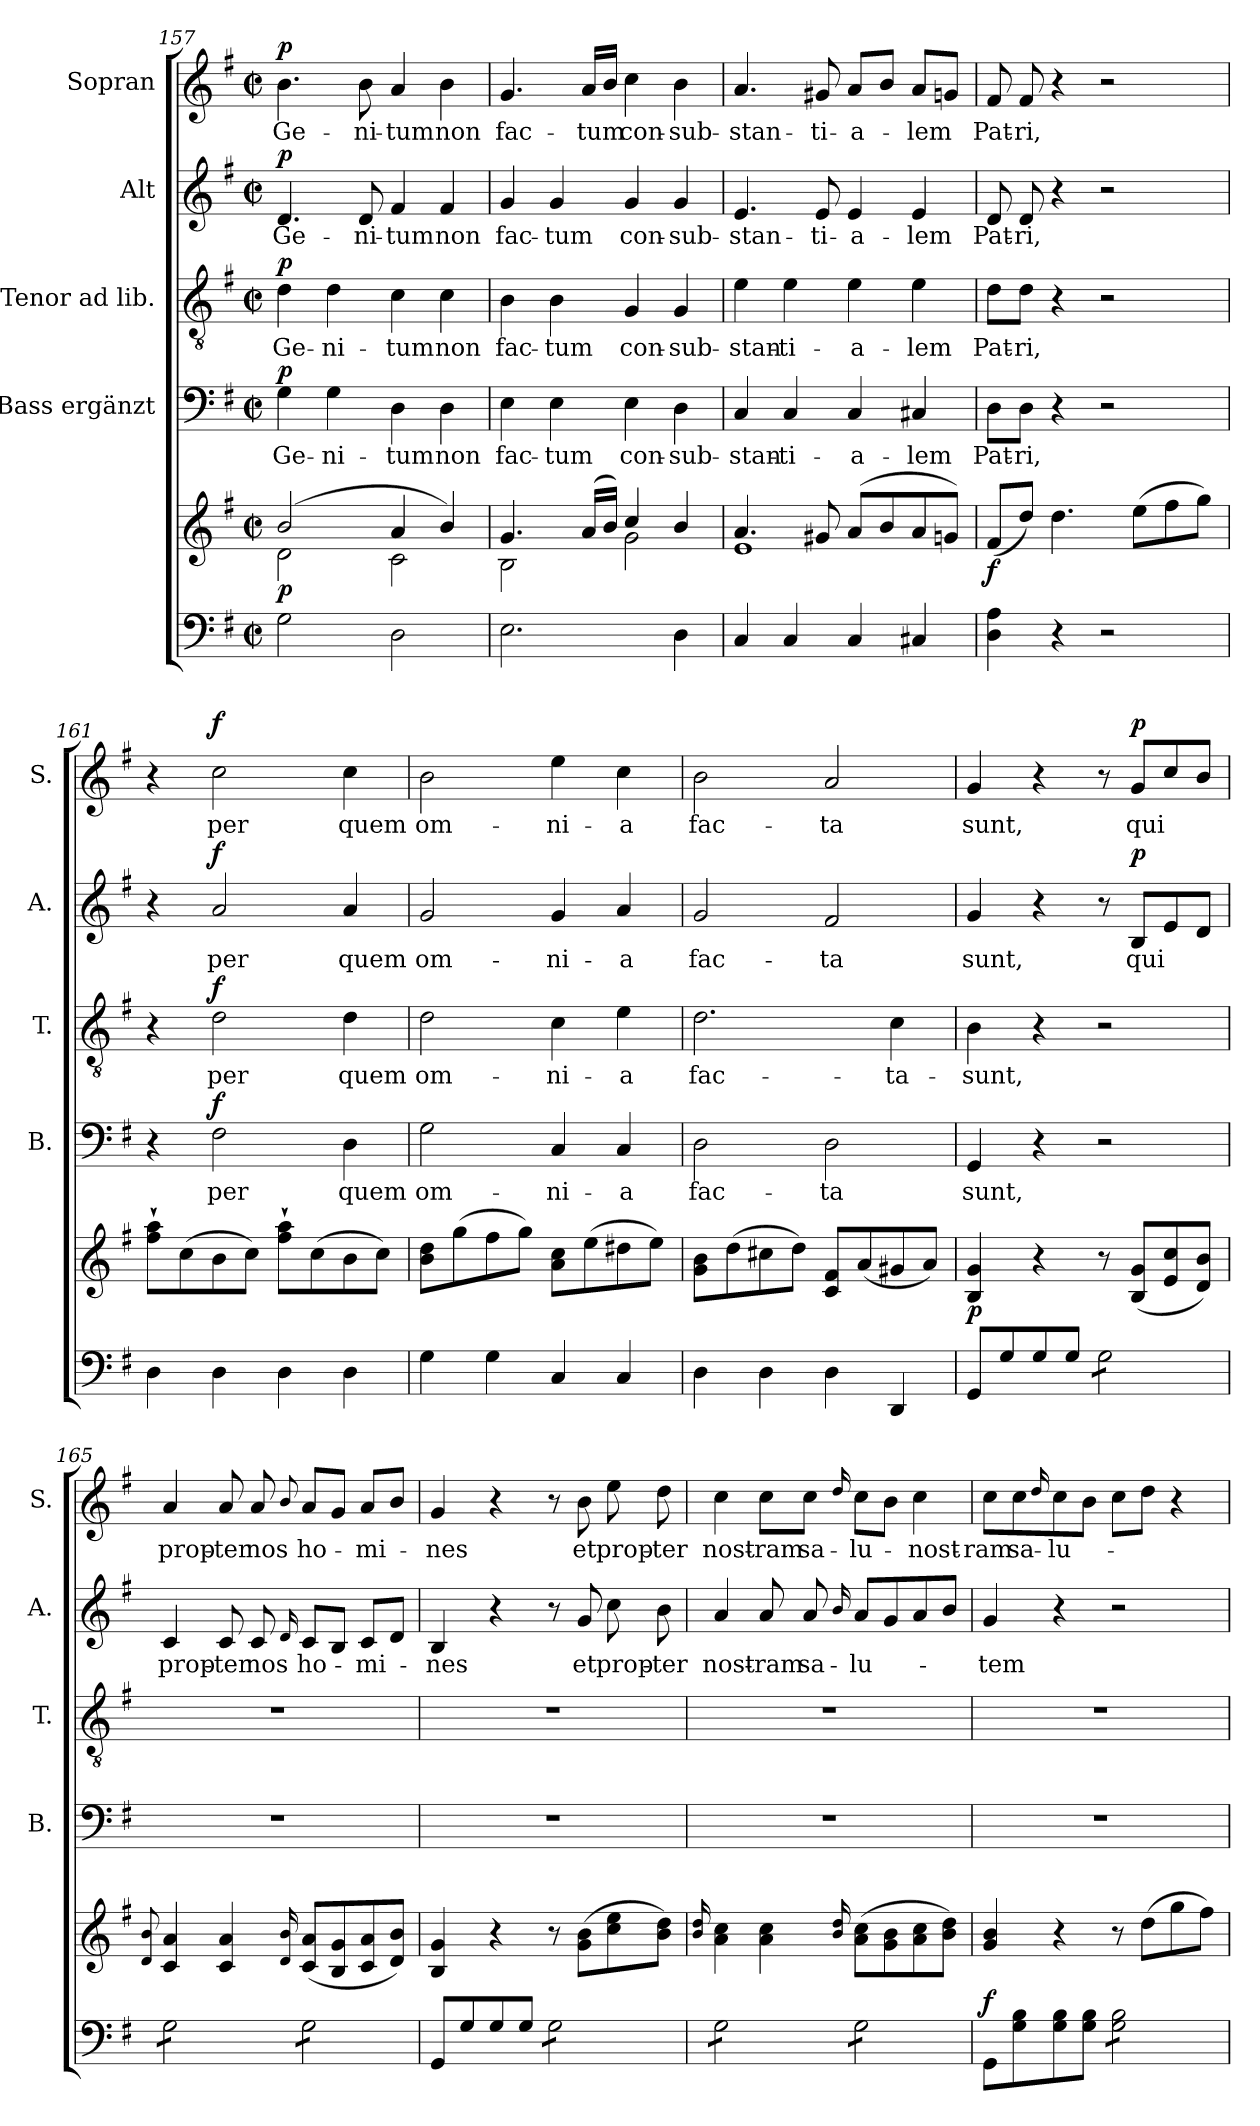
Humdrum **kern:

**kern	**kern	**dynam	**kern	**text	**dynam	**kern	**text	**dynam	**kern	**text	**dynam	**kern	**text	**dynam
*part5	*part5	*part5	*part4	*part4	*part4	*part3	*part3	*part3	*part2	*part2	*part2	*part1	*part1	*part1
*staff6	*staff5	*staff5/6	*staff4	*staff4	*staff4	*staff3	*staff3	*staff3	*staff2	*staff2	*staff2	*staff1	*staff1	*staff1
*	*	*	*I"Bass ergänzt	*	*	*I"Tenor ad lib.	*	*	*I"Alt	*	*	*I"Sopran	*	*
*	*	*	*I'B.	*	*	*I'T.	*	*	*I'A.	*	*	*I'S.	*	*
*clefF4	*clefG2	*	*clefF4	*	*	*clefGv2	*	*	*clefG2	*	*	*clefG2	*	*
*k[f#]	*k[f#]	*	*k[f#]	*	*	*k[f#]	*	*	*k[f#]	*	*	*k[f#]	*	*
*G:	*G:	*	*G:	*	*	*G:	*	*	*G:	*	*	*G:	*	*
*M2/2	*M2/2	*	*M2/2	*	*	*M2/2	*	*	*M2/2	*	*	*M2/2	*	*
*met(c|)	*met(c|)	*	*met(c|)	*	*	*met(c|)	*	*	*met(c|)	*	*	*met(c|)	*	*
=157	=157	=157	=157	=157	=157	=157	=157	=157	=157	=157	=157	=157	=157	=157
*	*^	*	*	*	*	*	*	*	*	*	*	*	*	*
!	!	!	!LO:DY:b	!	!LO:LY:b	!LO:DY:a	!	!LO:LY:b	!LO:DY:a	!	!LO:LY:b	!LO:DY:a	!	!LO:LY:b	!LO:DY:a
2G\	(2b/	2d\	p	4G\	Ge-	p	4d\	Ge-	p	4.d/	Ge-	p	4.b\	Ge-	p
!	!	!	!	!	!LO:LY:b	!	!	!LO:LY:b	!	!	!	!	!	!	!
.	.	.	.	4G\	-ni-	.	4d\	-ni-	.	.	.	.	.	.	.
!	!	!	!	!	!	!	!	!	!	!	!LO:LY:b	!	!	!LO:LY:b	!
.	.	.	.	.	.	.	.	.	.	8d/	-ni-	.	8b\	-ni-	.
!	!	!	!	!	!LO:LY:b	!	!	!LO:LY:b	!	!	!LO:LY:b	!	!	!LO:LY:b	!
2D\	4a/	2c\	.	4D\	-tum	.	4c\	-tum	.	4f#/	-tum	.	4a/	-tum	.
!	!	!	!	!	!LO:LY:b	!	!	!LO:LY:b	!	!	!LO:LY:b	!	!	!LO:LY:b	!
.	4b/)	.	.	4D\	non	.	4c\	non	.	4f#/	non	.	4b\	non	.
=158	=158	=158	=158	=158	=158	=158	=158	=158	=158	=158	=158	=158	=158	=158	=158
!	!	!	!	!	!LO:LY:b	!	!	!LO:LY:b	!	!	!LO:LY:b	!	!	!LO:LY:b	!
2.E\	4.g/	2B\	.	4E\	fac-	.	4B\	fac-	.	4g/	fac-	.	4.g/	fac-	.
!	!	!	!	!	!LO:LY:b	!	!	!LO:LY:b	!	!	!LO:LY:b	!	!	!	!
.	.	.	.	4E\	-tum	.	4B\	-tum	.	4g/	-tum	.	.	.	.
!	!	!	!	!	!	!	!	!	!	!	!	!	!	!LO:LY:b	!
.	(>16a/LL	.	.	.	.	.	.	.	.	.	.	.	16a/LL	-tum	.
.	16b/JJ)	.	.	.	.	.	.	.	.	.	.	.	16b/JJ	.	.
!	!	!	!	!	!LO:LY:b	!	!	!LO:LY:b	!	!	!LO:LY:b	!	!	!LO:LY:b	!
.	4cc/	2g\	.	4E\	con-	.	4G/	con-	.	4g/	con-	.	4cc\	con-	.
!	!	!	!	!	!LO:LY:b	!	!	!LO:LY:b	!	!	!LO:LY:b	!	!	!LO:LY:b	!
4D\	4b/	.	.	4D\	-sub-	.	4G/	-sub-	.	4g/	-sub-	.	4b\	-sub-	.
=159	=159	=159	=159	=159	=159	=159	=159	=159	=159	=159	=159	=159	=159	=159	=159
!	!	!	!	!	!LO:LY:b	!	!	!LO:LY:b	!	!	!LO:LY:b	!	!	!LO:LY:b	!
4C/	4.a/	1e	.	4C/	-stan-	.	4e\	-stan-	.	4.e/	-stan-	.	4.a/	-stan-	.
!	!	!	!	!	!LO:LY:b	!	!	!LO:LY:b	!	!	!	!	!	!	!
4C/	.	.	.	4C/	-ti-	.	4e\	-ti-	.	.	.	.	.	.	.
!	!	!	!	!	!	!	!	!	!	!	!LO:LY:b	!	!	!LO:LY:b	!
.	8g#X/	.	.	.	.	.	.	.	.	8e/	-ti-	.	8g#X/	-ti-	.
!	!	!	!	!	!LO:LY:b	!	!	!LO:LY:b	!	!	!LO:LY:b	!	!	!LO:LY:b	!
4C/	(<8a/L	.	.	4C/	-a-	.	4e\	-a-	.	4e/	-a-	.	8a/L	-a-	.
.	8b/	.	.	.	.	.	.	.	.	.	.	.	8b/J	.	.
!	!	!	!	!	!LO:LY:b	!	!	!LO:LY:b	!	!	!LO:LY:b	!	!	!LO:LY:b	!
4C#X/	8a/	.	.	4C#X/	-lem	.	4e\	-lem	.	4e/	-lem	.	8a/L	-lem	.
.	8gn/J)	.	.	.	.	.	.	.	.	.	.	.	8gn/J	.	.
*	*v	*v	*	*	*	*	*	*	*	*	*	*	*	*	*
!!LO:LB:g=z
=160	=160	=160	=160	=160	=160	=160	=160	=160	=160	=160	=160	=160	=160	=160
!	!	!LO:DY:b	!	!LO:LY:b	!	!	!LO:LY:b	!	!	!LO:LY:b	!	!	!LO:LY:b	!
4D\ 4A\	(<8f#/L	f	8D\L	Pat-	.	8d\L	Pat-	.	8d/	Pat-	.	8f#/	Pat-	.
!	!	!	!	!LO:LY:b	!	!	!LO:LY:b	!	!	!LO:LY:b	!	!	!LO:LY:b	!
.	8dd/J)	.	8D\J	-ri,	.	8d\J	-ri,	.	8d/	-ri,	.	8f#/	-ri,	.
4r	4.dd\	.	4r	.	.	4r	.	.	4r	.	.	4r	.	.
2r	.	.	2r	.	.	2r	.	.	2r	.	.	2r	.	.
.	(>8ee\L	.	.	.	.	.	.	.	.	.	.	.	.	.
.	8ff#\	.	.	.	.	.	.	.	.	.	.	.	.	.
.	8gg\J)	.	.	.	.	.	.	.	.	.	.	.	.	.
=161	=161	=161	=161	=161	=161	=161	=161	=161	=161	=161	=161	=161	=161	=161
4D\	8ff#\`> 8aa\`>L	.	4r	.	.	4r	.	.	4r	.	.	4r	.	.
.	(>8cc\	.	.	.	.	.	.	.	.	.	.	.	.	.
!	!	!	!	!LO:LY:b	!LO:DY:a	!	!LO:LY:b	!LO:DY:a	!	!LO:LY:b	!LO:DY:a	!	!LO:LY:b	!LO:DY:a
4D\	8b\	.	2F#\	per	f	2d\	per	f	2a/	per	f	2cc\	per	f
.	8cc\J)	.	.	.	.	.	.	.	.	.	.	.	.	.
4D\	8ff#\`> 8aa\`>L	.	.	.	.	.	.	.	.	.	.	.	.	.
.	(>8cc\	.	.	.	.	.	.	.	.	.	.	.	.	.
!	!	!	!	!LO:LY:b	!	!	!LO:LY:b	!	!	!LO:LY:b	!	!	!LO:LY:b	!
4D\	8b\	.	4D\	quem	.	4d\	quem	.	4a/	quem	.	4cc\	quem	.
.	8cc\J)	.	.	.	.	.	.	.	.	.	.	.	.	.
=162	=162	=162	=162	=162	=162	=162	=162	=162	=162	=162	=162	=162	=162	=162
!	!	!	!	!LO:LY:b	!	!	!LO:LY:b	!	!	!LO:LY:b	!	!	!LO:LY:b	!
4G\	8b\ 8dd\L	.	2G\	om-	.	2d\	om-	.	2g/	om-	.	2b\	om-	.
.	(>8gg\	.	.	.	.	.	.	.	.	.	.	.	.	.
4G\	8ff#\	.	.	.	.	.	.	.	.	.	.	.	.	.
.	8gg\J)	.	.	.	.	.	.	.	.	.	.	.	.	.
!	!	!	!	!LO:LY:b	!	!	!LO:LY:b	!	!	!LO:LY:b	!	!	!LO:LY:b	!
4C/	8a\ 8cc\L	.	4C/	-ni-	.	4c\	-ni-	.	4g/	-ni-	.	4ee\	-ni-	.
.	(>8ee\	.	.	.	.	.	.	.	.	.	.	.	.	.
!	!	!	!	!LO:LY:b	!	!	!LO:LY:b	!	!	!LO:LY:b	!	!	!LO:LY:b	!
4C/	8dd#X\	.	4C/	-a	.	4e\	-a	.	4a/	-a	.	4cc\	-a	.
.	8ee\J)	.	.	.	.	.	.	.	.	.	.	.	.	.
=163	=163	=163	=163	=163	=163	=163	=163	=163	=163	=163	=163	=163	=163	=163
!	!	!	!	!LO:LY:b	!	!	!LO:LY:b	!	!	!LO:LY:b	!	!	!LO:LY:b	!
4D\	8g\ 8b\L	.	2D\	fac-	.	2.d\	fac-	.	2g/	fac-	.	2b\	fac-	.
.	(>8dd\	.	.	.	.	.	.	.	.	.	.	.	.	.
4D\	8cc#X\	.	.	.	.	.	.	.	.	.	.	.	.	.
.	8dd\J)	.	.	.	.	.	.	.	.	.	.	.	.	.
!	!	!	!	!LO:LY:b	!	!	!	!	!	!LO:LY:b	!	!	!LO:LY:b	!
4D\	8c/ 8f#/L	.	2D\	-ta	.	.	.	.	2f#/	-ta	.	2a/	-ta	.
.	(<8a/	.	.	.	.	.	.	.	.	.	.	.	.	.
!	!	!	!	!	!	!	!LO:LY:b	!	!	!	!	!	!	!
4DD/	8g#X/	.	.	.	.	4c\	-ta-	.	.	.	.	.	.	.
.	8a/J)	.	.	.	.	.	.	.	.	.	.	.	.	.
!!LO:PB:g=z
=164	=164	=164	=164	=164	=164	=164	=164	=164	=164	=164	=164	=164	=164	=164
!	!	!LO:DY:a=2	!	!LO:LY:b	!	!	!LO:LY:b	!	!	!LO:LY:b	!	!	!LO:LY:b	!
8GG/L	4B/ 4g/	p	4GG/	sunt,	.	4B\	-sunt,	.	4g/	sunt,	.	4g/	sunt,	.
8G/	.	.	.	.	.	.	.	.	.	.	.	.	.	.
8G/	4r	.	4r	.	.	4r	.	.	4r	.	.	4r	.	.
8G/J	.	.	.	.	.	.	.	.	.	.	.	.	.	.
*tremolo	*	*	*	*	*	*	*	*	*	*	*	*	*	*
8G\L	8r	.	2r	.	.	2r	.	.	8r	.	.	8r	.	.
!	!	!	!	!	!	!	!	!	!	!LO:LY:b	!LO:DY:a	!	!LO:LY:b	!LO:DY:a
8G\	(<8B/ 8g/L	.	.	.	.	.	.	.	8B/L	qui	p	8g/L	qui	p
8G\	8e/ 8cc/	.	.	.	.	.	.	.	8e/	.	.	8cc/	.	.
8G\J	8d/ 8b/J)	.	.	.	.	.	.	.	8d/J	.	.	8b/J	.	.
=165	=165	=165	=165	=165	=165	=165	=165	=165	=165	=165	=165	=165	=165	=165
.	8qqd/ 8qqb/	.	.	.	.	.	.	.	.	.	.	.	.	.
!	!	!	!	!	!	!	!	!	!	!LO:LY:b	!	!	!LO:LY:b	!
8G\L	4c/ 4a/	.	1r	.	.	1r	.	.	4c/	prop-	.	4a/	prop-	.
8G\	.	.	.	.	.	.	.	.	.	.	.	.	.	.
!	!	!	!	!	!	!	!	!	!	!LO:LY:b	!	!	!LO:LY:b	!
8G\	4c/ 4a/	.	.	.	.	.	.	.	8c/	-ter	.	8a/	-ter	.
!	!	!	!	!	!	!	!	!	!	!LO:LY:b	!	!	!LO:LY:b	!
8G\J	.	.	.	.	.	.	.	.	8c/	nos	.	8a/	nos	.
.	16qqd/ 16qqb/	.	.	.	.	.	.	.	16qqd/	.	.	8qqb/	.	.
!	!	!	!	!	!	!	!	!	!	!LO:LY:b	!	!	!LO:LY:b	!
8G\L	(<8c/ 8a/L	.	.	.	.	.	.	.	8c/L	ho-	.	8a/L	ho-	.
8G\	8B/ 8g/	.	.	.	.	.	.	.	8B/J	.	.	8g/J	.	.
!	!	!	!	!	!	!	!	!	!	!LO:LY:b	!	!	!LO:LY:b	!
8G\	8c/ 8a/	.	.	.	.	.	.	.	8c/L	-mi-	.	8a/L	-mi-	.
8G\J	8d/ 8b/J)	.	.	.	.	.	.	.	8d/J	.	.	8b/J	.	.
*Xtremolo	*	*	*	*	*	*	*	*	*	*	*	*	*	*
=166	=166	=166	=166	=166	=166	=166	=166	=166	=166	=166	=166	=166	=166	=166
!	!	!	!	!	!	!	!	!	!	!LO:LY:b	!	!	!LO:LY:b	!
8GG/L	4B/ 4g/	.	1r	.	.	1r	.	.	4B/	-nes	.	4g/	-nes	.
8G/	.	.	.	.	.	.	.	.	.	.	.	.	.	.
8G/	4r	.	.	.	.	.	.	.	4r	.	.	4r	.	.
8G/J	.	.	.	.	.	.	.	.	.	.	.	.	.	.
*tremolo	*	*	*	*	*	*	*	*	*	*	*	*	*	*
8G\L	8r	.	.	.	.	.	.	.	8r	.	.	8r	.	.
!	!	!	!	!	!	!	!	!	!	!LO:LY:b	!	!	!LO:LY:b	!
8G\	(>8g\ 8b\L	.	.	.	.	.	.	.	8g/	et	.	8b\	et	.
!	!	!	!	!	!	!	!	!	!	!LO:LY:b	!	!	!LO:LY:b	!
8G\	8cc\ 8ee\	.	.	.	.	.	.	.	8cc\	prop-	.	8ee\	prop-	.
!	!	!	!	!	!	!	!	!	!	!LO:LY:b	!	!	!LO:LY:b	!
8G\J	8b\ 8dd\J)	.	.	.	.	.	.	.	8b\	-ter	.	8dd\	-ter	.
=167	=167	=167	=167	=167	=167	=167	=167	=167	=167	=167	=167	=167	=167	=167
.	16qqb/ 16qqdd/	.	.	.	.	.	.	.	.	.	.	.	.	.
!	!	!	!	!	!	!	!	!	!	!LO:LY:b	!	!	!LO:LY:b	!
8G\L	4a\ 4cc\	.	1r	.	.	1r	.	.	4a/	nost-	.	4cc\	nost-	.
8G\	.	.	.	.	.	.	.	.	.	.	.	.	.	.
!	!	!	!	!	!	!	!	!	!	!LO:LY:b	!	!	!LO:LY:b	!
8G\	4a\ 4cc\	.	.	.	.	.	.	.	8a/	-ram	.	8cc\L	-ram	.
!	!	!	!	!	!	!	!	!	!	!LO:LY:b	!	!	!LO:LY:b	!
8G\J	.	.	.	.	.	.	.	.	8a/	sa-	.	8cc\J	sa-	.
.	16qqb/ 16qqdd/	.	.	.	.	.	.	.	16qqb/	.	.	16qqdd/	.	.
!	!	!	!	!	!	!	!	!	!	!LO:LY:b	!	!	!LO:LY:b	!
8G\L	(>8a\ 8cc\L	.	.	.	.	.	.	.	8a/L	-lu-	.	8cc\L	-lu-	.
8G\	8g\ 8b\	.	.	.	.	.	.	.	8g/	.	.	8b\J	.	.
!	!	!	!	!	!	!	!	!	!	!	!	!	!LO:LY:b	!
8G\	8a\ 8cc\	.	.	.	.	.	.	.	8a/	.	.	4cc\	-nost-	.
8G\J	8b\ 8dd\J)	.	.	.	.	.	.	.	8b/J	.	.	.	.	.
*Xtremolo	*	*	*	*	*	*	*	*	*	*	*	*	*	*
!!LO:LB:g=z
=168	=168	=168	=168	=168	=168	=168	=168	=168	=168	=168	=168	=168	=168	=168
!	!	!LO:DY:a=2	!	!	!	!	!	!	!	!LO:LY:b	!	!	!LO:LY:b	!
8GG\L	4g/ 4b/	f	1r	.	.	1r	.	.	4g/	-tem	.	8cc\L	-ram	.
!	!	!	!	!	!	!	!	!	!	!	!	!	!LO:LY:b	!
8G\ 8B\	.	.	.	.	.	.	.	.	.	.	.	8cc\	sa-	.
.	.	.	.	.	.	.	.	.	.	.	.	16qqdd/	.	.
!	!	!	!	!	!	!	!	!	!	!	!	!	!LO:LY:b	!
8G\ 8B\	4r	.	.	.	.	.	.	.	4r	.	.	8cc\	-lu-	.
8G\ 8B\J	.	.	.	.	.	.	.	.	.	.	.	8b\J	.	.
*tremolo	*	*	*	*	*	*	*	*	*	*	*	*	*	*
8G\ 8B\L	8r	.	.	.	.	.	.	.	2r	.	.	8cc\L	.	.
8G\ 8B\	(>8dd\L	.	.	.	.	.	.	.	.	.	.	8dd\J	.	.
8G\ 8B\	8gg\	.	.	.	.	.	.	.	.	.	.	4r	.	.
8G\ 8B\J	8ff#\J)	.	.	.	.	.	.	.	.	.	.	.	.	.
*Xtremolo	*	*	*	*	*	*	*	*	*	*	*	*	*	*
=	=	=	=	=	=	=	=	=	=	=	=	=	=	=
*-	*-	*-	*-	*-	*-	*-	*-	*-	*-	*-	*-	*-	*-	*-
